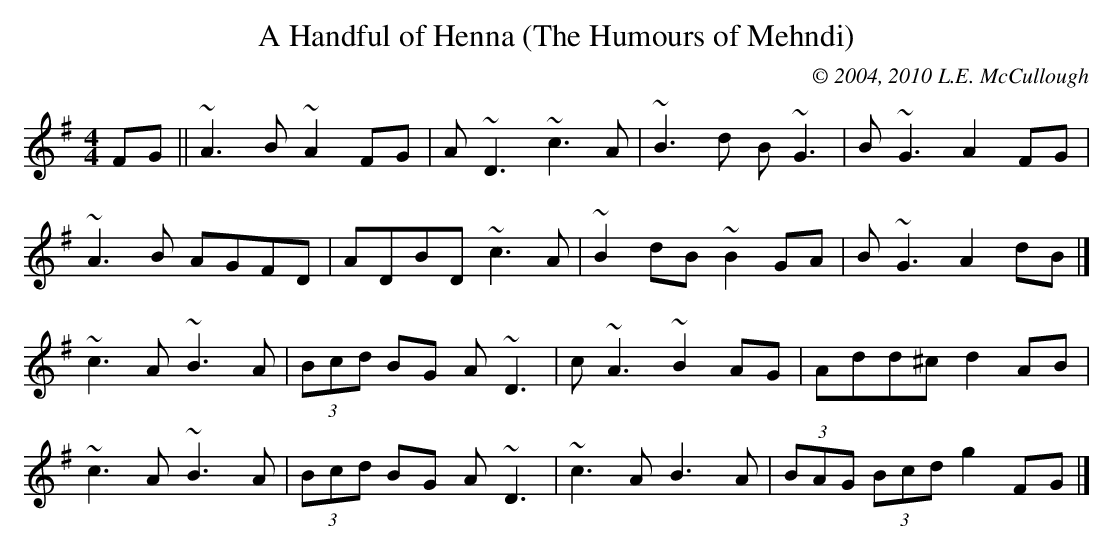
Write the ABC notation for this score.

X:1
T:A Handful of Henna (The Humours of Mehndi)
C:© 2004, 2010 L.E. McCullough
M:4/4
L:1/8
K:Dmix
 FG || ~A3B ~A2FG | A~D3 ~c3A | ~B3d B~G3 | B~G3 A2FG |
 ~A3B AGFD | ADBD ~c3A | ~B2dB ~B2GA | B~G3 A2dB |]
 ~c3A ~B3A | (3Bcd BG A~D3 | c~A3 ~B2AG | Add^c d2AB |
 ~c3A ~B3A | (3Bcd BG A~D3 | ~c3A B3A | (3BAG (3Bcd g2FG |]
